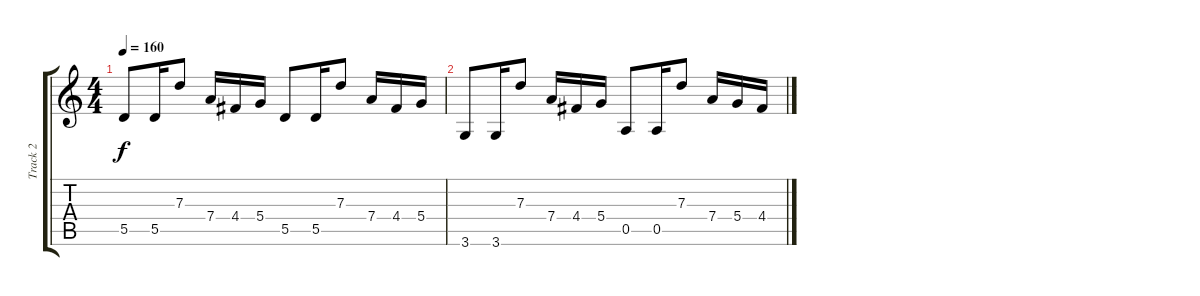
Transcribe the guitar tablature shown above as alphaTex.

\track ("Track 2" "Track 2") {instrument distortionguitar}
\staff {score tabs}
\tuning (E4 B3 G3 D3 A2 E2) {hide}
\ts (4 4)
\tempo 160
\clef g2
\ks c
5.5.8{dy f} 5.5.16 7.3.8 7.4.16 4.4.16 5.4.16 5.5.8 5.5.16 7.3.8 7.4.16 4.4.16 5.4.16 |
3.6.8 3.6.16 7.3.8 7.4.16 4.4.16 5.4.16 0.5.8 0.5.16 7.3.8 7.4.16 5.4.16 4.4.16
